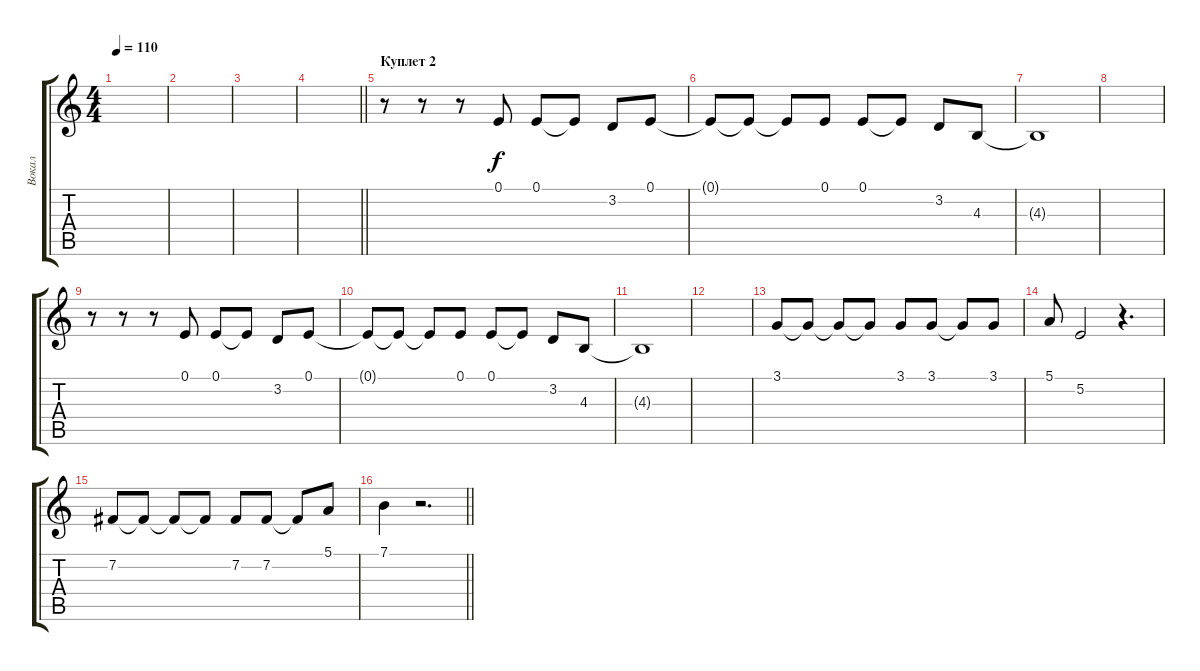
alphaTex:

\track ("Вокал" "Вокал") {instrument altosax}
\staff {score tabs}
\tuning (E4 B3 G3 D3 A2 E2) {hide}
\ts (4 4)
\tempo 110
\clef g2
\ks c
|
|
|
\barLineRight lightlight
|
\section ("" "Куплет 2")
r.8 r.8 r.8 0.1.8 0.1.8 0.1{t}.8 3.2.8 0.1.8 |
0.1{t}.8 0.1{t}.8 0.1{t}.8 0.1.8 0.1.8 0.1{t}.8 3.2.8 4.3.8 |
4.3{t}.1 |
|
r.8 r.8 r.8 0.1.8 0.1.8 0.1{t}.8 3.2.8 0.1.8 |
0.1{t}.8 0.1{t}.8 0.1{t}.8 0.1.8 0.1.8 0.1{t}.8 3.2.8 4.3.8 |
4.3{t}.1 |
|
3.1.8 3.1{t}.8 3.1{t}.8 3.1{t}.8 3.1.8 3.1.8 3.1{t}.8 3.1.8 |
5.1.8 5.2.2 r.4{d} |
7.2.8 7.2{t}.8 7.2{t}.8 7.2{t}.8 7.2.8 7.2.8 7.2{t}.8 5.1.8 |
\barLineRight lightlight
7.1.4 r.2{d}
